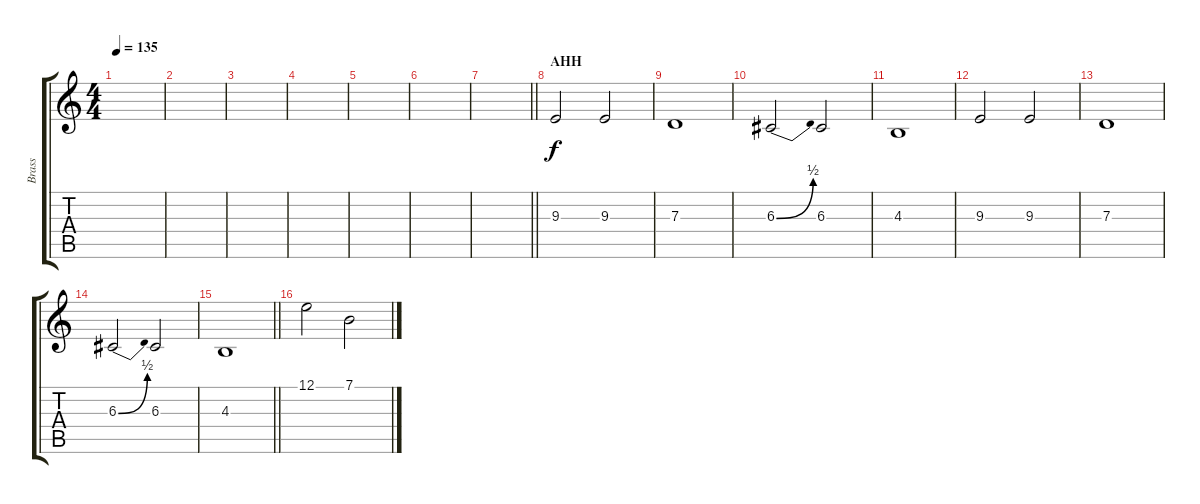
\track ("Brass" "Brass") {instrument trumpet}
\staff {score tabs}
\tuning (E4 B3 G3 D3 A2 E2) {hide}
\ts (4 4)
\tempo 135
\clef g2
\ks c
|
|
|
|
|
|
\barLineRight lightlight
|
\section ("" "AHH")
9.3.2 9.3.2 |
7.3.1 |
6.3{be (bend 0 0 60 2)}.2 6.3.2 |
4.3.1 |
9.3.2 9.3.2 |
7.3.1 |
6.3{be (bend 0 0 60 2)}.2 6.3.2 |
\barLineRight lightlight
4.3.1 |
12.1.2 7.1.2
